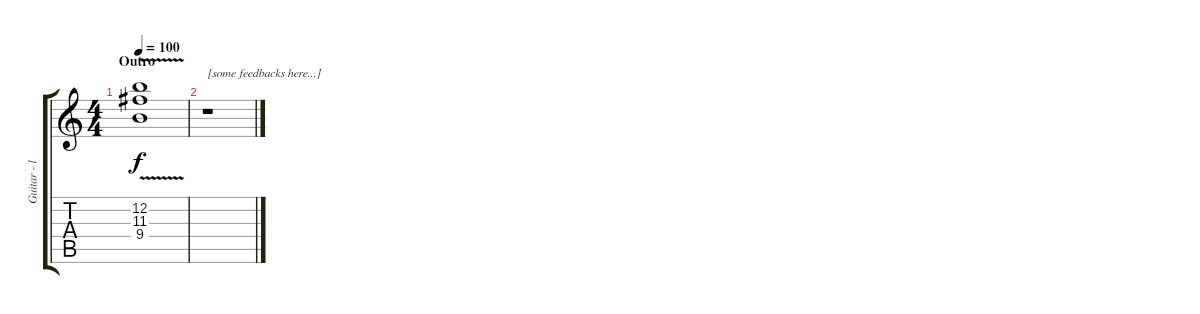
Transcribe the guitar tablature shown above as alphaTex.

\track ("Guitar - lead" "Guitar - l") {instrument electricguitarjazz}
\staff {score tabs}
\tuning (E4 B3 G3 D3 A2 E2) {hide}
\ts (4 4)
\section ("" "Outro")
\tempo 100
\clef g2
\ks c
(12.2{v} 11.3{v} 9.4{v}).1{dy f} |
r.1{txt "[some feedbacks here...]"}
